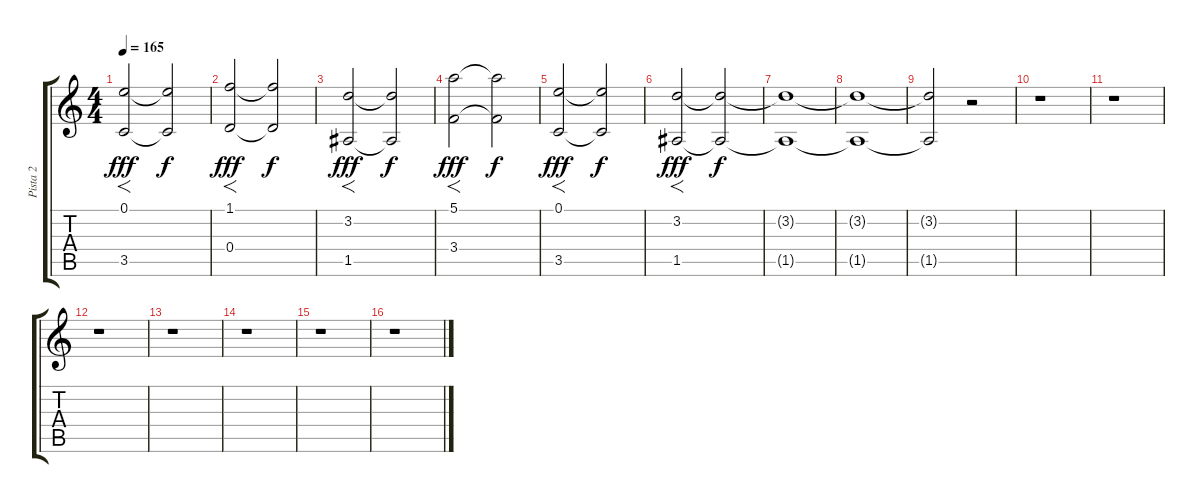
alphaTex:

\track ("Pista 2" "Pista 2") {instrument electricguitarclean}
\staff {score tabs}
\tuning (E4 B3 G3 D3 A2 E2) {hide}
\ts (4 4)
\tempo 165
\clef g2
\ks c
(0.1 3.5).2{f dy fff} (0.1{t} 3.5{t}).2{dy f} |
(1.1 0.4).2{f dy fff} (1.1{t} 0.4{t}).2{dy f} |
(3.2 1.5).2{f dy fff} (3.2{t} 1.5{t}).2{dy f} |
(5.1 3.4).2{f dy fff} (5.1{t} 3.4{t}).2{dy f} |
(0.1 3.5).2{f dy fff} (0.1{t} 3.5{t}).2{dy f} |
(3.2 1.5).2{f dy fff} (3.2{t} 1.5{t}).2{dy f} |
(3.2{t} 1.5{t}).1 |
(3.2{t} 1.5{t}).1 |
(3.2{t} 1.5{t}).2 r.2 |
r.1 |
r.1 |
r.1 |
r.1 |
r.1 |
r.1 |
r.1
